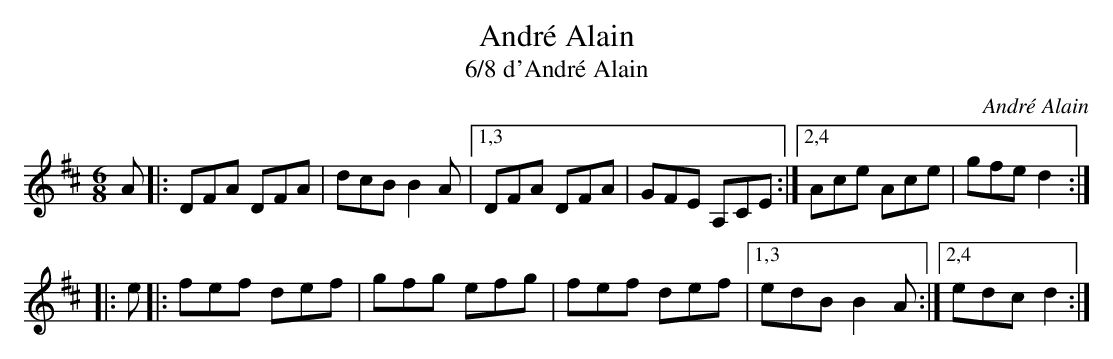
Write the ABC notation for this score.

X:1
T: Andr\'e Alain
T: 6/8 d'Andr\'e Alain
C: Andr\'e Alain
M: 6/8
L: 1/8
K: D
A |:\
DFA DFA | dcB B2A |1,3 DFA DFA | GFE A,CE :|2,4 Ace Ace | gfe d2 :|
|: e |:\
fef def | gfg efg | fef def |1,3 edB B2A :|2,4 edc d2 :|
